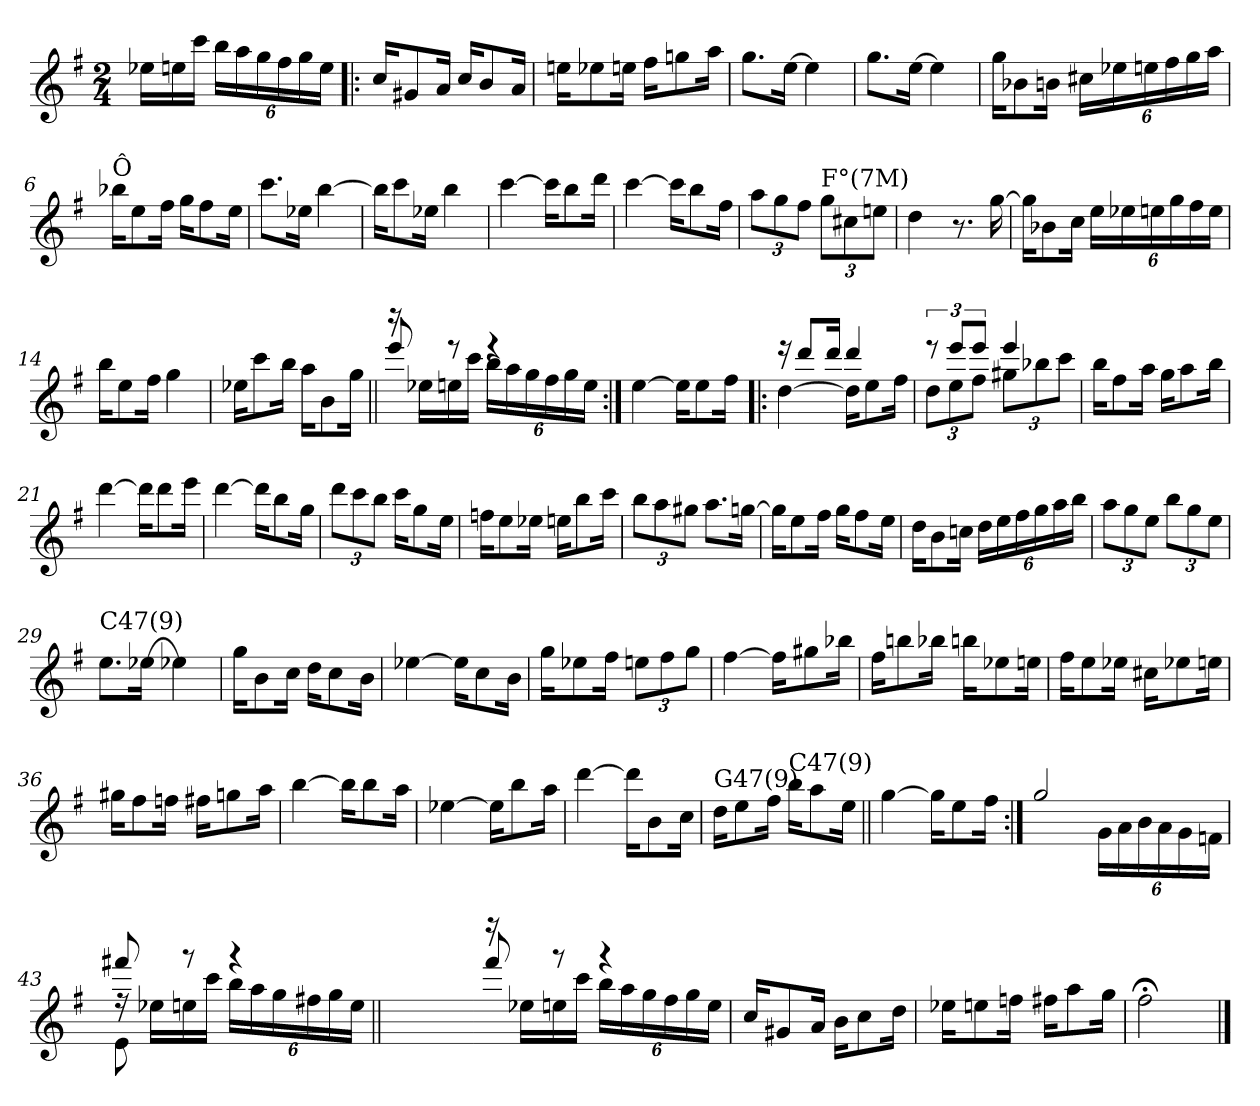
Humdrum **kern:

**kern
*part1
*staff1
*clefG2
*ITrd4c7
*k[]
*a:
*M2/4
=
16a-X\LL
16an\
16ff\JJ
24ee\LL
24dd\
24cc\
24b\
24cc\
24a\JJ
=1!|:
16f/KL
8c#X/
16d/Jk
16f/KL
8e/
16d/Jk
=2
16an\KL
8a-X\
16an\Jk
16b\KL
8ccn\
16dd\Jk
=3
8.cc\L
[16a\Jk
4an\]
!!LO:LB:g=z
=4
8.cc\L
[16a\Jk
4a\]
=5
16cc\KL
8e-X\
16en\Jk
24f#X\LL
24a-X\
24an\
24b\
24cc\
24dd\JJ
=6
!LO:TX:a:t=Ô
16ee-X\KL
8a\
16b\Jk
16cc\KL
8b\
16a\Jk
=7
8.ff\L
16a-X\Jk
[4ee\
=8
16ee\KL]
8ff\
16a-X\Jk
4ee\
!!LO:LB:g=z
=9
[4ff\
16ff\KL]
8ee\
16gg\Jk
=10
[4ff\
16ff\KL]
8ee\
16b\Jk
=11
12dd\L
12cc\
12b\J
!LO:TX:a:t=F°(7M)
12cc\L
12f#X\
12an\J
=12
4g\
8.r
[16cc\
=13
16cc\KL]
8e-X\
16f\Jk
24a\LL
24a-X\
24an\
24cc\
24b\
24a\JJ
!!LO:LB:g=z
=14
16ee\KL
8a\
16b\Jk
4cc\
=15
16a-X\KL
8ff\
16ee\Jk
16dd\KL
8e\
16cc\Jk
=16||
*^
16r	8aa!/
16a-X\LL	.
16an\	8reee
16ff\JJ	.
24ee\LL	4reee
24dd\	.
24cc\	.
24b\	.
24cc\	.
24a\JJ	.
*v	*v
=17:|!
[4a\
16a\KL]
8a\
16b\Jk
=18!|:
*^
[>4g\	16rddd
.	8gg!/L
.	16gg!/Jk
16g\KL]	4gg!/
8a\	.
16b\Jk	.
!!LO:LB:g=z	!!
=19	=19
12g\L	12reee
12a\	12aa!/L
12b\J	12aa!/J
12cc#X\L	4aa!/
12ee-X\	.
12ff\J	.
*v	*v
=20
16ee\KL
8b\
16dd\Jk
16cc\KL
8dd\
16ee\Jk
=21
[4gg\
16gg\KL]
8gg\
16aa\Jk
=22
[4gg\
16gg\KL]
8ee\
16cc\Jk
=23
12gg\L
12ff\
12ee\J
16ff\KL
8cc\
16a\Jk
=24
16b-X\KL
8a\
16a-X\Jk
16an\KL
8ee\
16ff\Jk
!!LO:LB:g=z
=25
12ee\L
12dd\
12cc#X\J
8.dd\L
[16ccn\Jk
=26
16cc\KL]
8a\
16b\Jk
16cc\KL
8b\
16a\Jk
=27
16g\KL
8e\
16fn\Jk
24g\LL
24a\
24b\
24cc\
24dd\
24ee\JJ
=28
12dd\L
12cc\
12a\J
12ee\L
12cc\
12a\J
=29
!LO:TX:a:t=C47(9)
8.a\L
[16a-X\Jk
4a-X\]
!!LO:LB:g=z
=30
16cc\KL
8e\
16f\Jk
16g\KL
8f\
16e\Jk
=31
[4a-X\
16a-\KL]
8f\
16e\Jk
=32
16cc\KL
8a-X\
16b\Jk
12an\L
12b\
12cc\J
=33
[4b\
16b\KL]
8cc#X\
16ee-X\Jk
=34
16b\KL
8een\
16ee-X\Jk
16een\KL
8a-X\
16an\Jk
!!LO:LB:g=z
=35
16b\KL
8a\
16a-X\Jk
16f#X\KL
8a-X\
16an\Jk
=36
16cc#X\KL
8b\
16b-X\Jk
16bn\KL
8ccn\
16dd\Jk
=37
[4ee\
16ee\KL]
8ee\
16dd\Jk
=38
[4a-X\
16a-\KL]
8ee\
16dd\Jk
=39
[4gg\
16gg\KL]
8e\
16f\Jk
!!LO:LB:g=z
=40
!LO:TX:a:t=G47(9)
16g\KL
8a\
16b\Jk
!LO:TX:a:t=C47(9)
16ee\KL
8dd\
16a\Jk
=41||
[4cc\
16cc\KL]
8a\
16b\Jk
=42:|!
*^
2cc/	8ryy
.	8ryy
.	24c\LL
.	24d\
.	24e\
.	24d\
.	24c\
.	24B-X\JJ
=43	=43
*	*^
16rff	8A\	8bbn!/
16a-X\LL	.	.
16an\	4.ryy	8rggg
16ff\JJ	.	.
24ee\LL	.	4rfff
24dd\	.	.
24cc\	.	.
24bn\	.	.
24cc\	.	.
24a\JJ	.	.
*v	*v	*v
=43X431||
2ryy
!!LO:LB:g=z
=44-
*^
16r	8bb!/
16a-X\LL	.
16an\	8rggg
16ff\JJ	.
24ee\LL	4rfff
24dd\	.
24cc\	.
24b\	.
24cc\	.
24a\JJ	.
*v	*v
=45
16f/KL
8c#X/
16d/Jk
16e\KL
8f\
16g\Jk
=46
16a-X\KL
8an\
16b-X\Jk
16bn\KL
8dd\
16cc\Jk
=47
2b;<:\
==
*-
